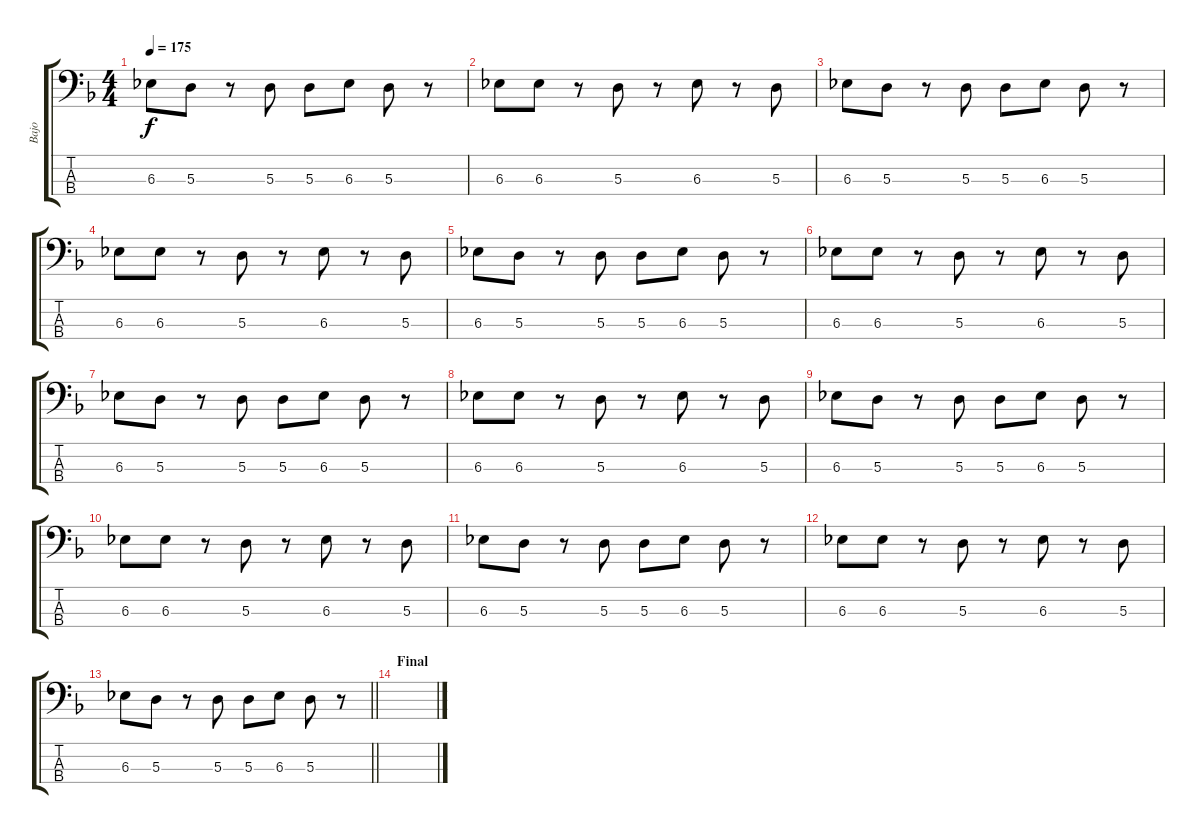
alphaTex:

\track ("Bajo" "Bajo") {instrument electricbassfinger}
\staff {score tabs}
\tuning (G2 D2 A1 E1) {hide}
\ts (4 4)
\tempo 175
\clef f4
\ks dminor
6.3.8{dy f} 5.3.8 r.8 5.3.8 5.3.8 6.3.8 5.3.8 r.8 |
6.3.8 6.3.8 r.8 5.3.8 r.8 6.3.8 r.8 5.3.8 |
6.3.8 5.3.8 r.8 5.3.8 5.3.8 6.3.8 5.3.8 r.8 |
6.3.8 6.3.8 r.8 5.3.8 r.8 6.3.8 r.8 5.3.8 |
6.3.8 5.3.8 r.8 5.3.8 5.3.8 6.3.8 5.3.8 r.8 |
6.3.8 6.3.8 r.8 5.3.8 r.8 6.3.8 r.8 5.3.8 |
6.3.8 5.3.8 r.8 5.3.8 5.3.8 6.3.8 5.3.8 r.8 |
6.3.8 6.3.8 r.8 5.3.8 r.8 6.3.8 r.8 5.3.8 |
6.3.8 5.3.8 r.8 5.3.8 5.3.8 6.3.8 5.3.8 r.8 |
6.3.8 6.3.8 r.8 5.3.8 r.8 6.3.8 r.8 5.3.8 |
6.3.8 5.3.8 r.8 5.3.8 5.3.8 6.3.8 5.3.8 r.8 |
6.3.8 6.3.8 r.8 5.3.8 r.8 6.3.8 r.8 5.3.8 |
\barLineRight lightlight
6.3.8 5.3.8 r.8 5.3.8 5.3.8 6.3.8 5.3.8 r.8 |
\section ("" "Final")
